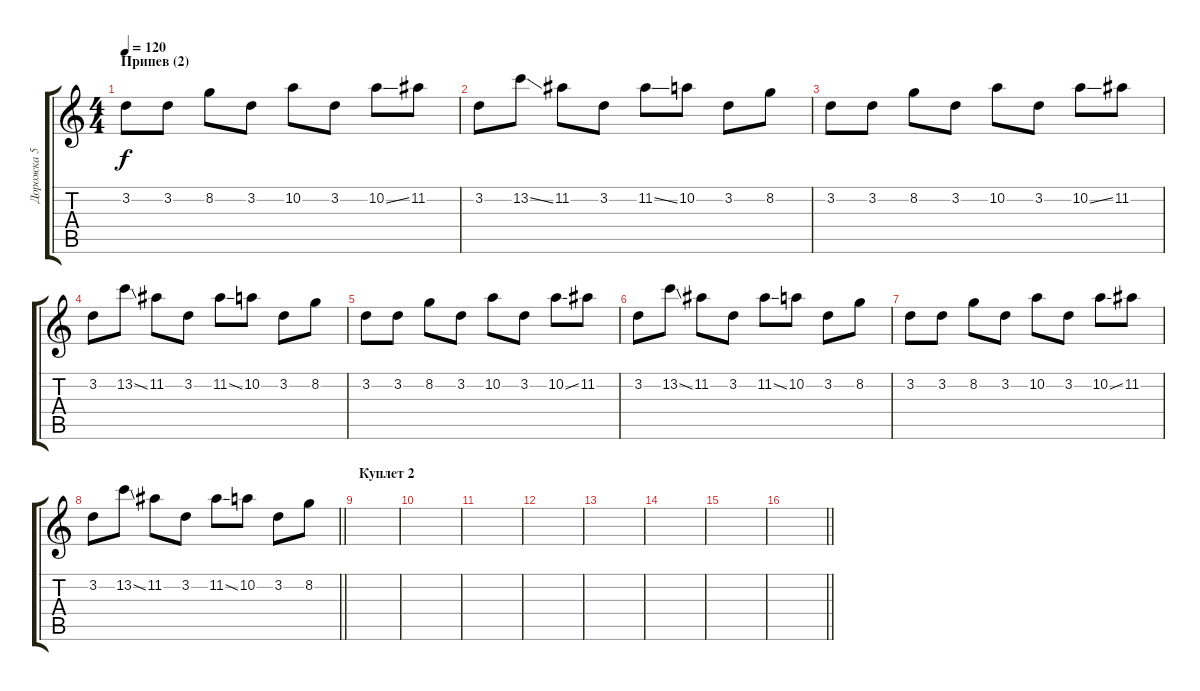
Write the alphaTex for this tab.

\track ("Дорожка 5" "Дорожка 5") {instrument distortionguitar}
\staff {score tabs}
\tuning (E4 B3 G3 D3 A2 E2) {hide}
\ts (4 4)
\section ("" "Припев (2)")
\tempo 120
\clef g2
\ks c
3.2.8{dy f instrument distortionguitar} 3.2.8 8.2.8 3.2.8 10.2.8 3.2.8 10.2{ss}.8 11.2.8 |
3.2.8 13.2{ss}.8 11.2.8 3.2.8 11.2{ss}.8 10.2.8 3.2.8 8.2.8 |
3.2.8 3.2.8 8.2.8 3.2.8 10.2.8 3.2.8 10.2{ss}.8 11.2.8 |
3.2.8 13.2{ss}.8 11.2.8 3.2.8 11.2{ss}.8 10.2.8 3.2.8 8.2.8 |
3.2.8 3.2.8 8.2.8 3.2.8 10.2.8 3.2.8 10.2{ss}.8 11.2.8 |
3.2.8 13.2{ss}.8 11.2.8 3.2.8 11.2{ss}.8 10.2.8 3.2.8 8.2.8 |
3.2.8 3.2.8 8.2.8 3.2.8 10.2.8 3.2.8 10.2{ss}.8 11.2.8 |
\barLineRight lightlight
3.2.8 13.2{ss}.8 11.2.8 3.2.8 11.2{ss}.8 10.2.8 3.2.8 8.2.8 |
\section ("" "Куплет 2")
|
|
|
|
|
|
|
\barLineRight lightlight
